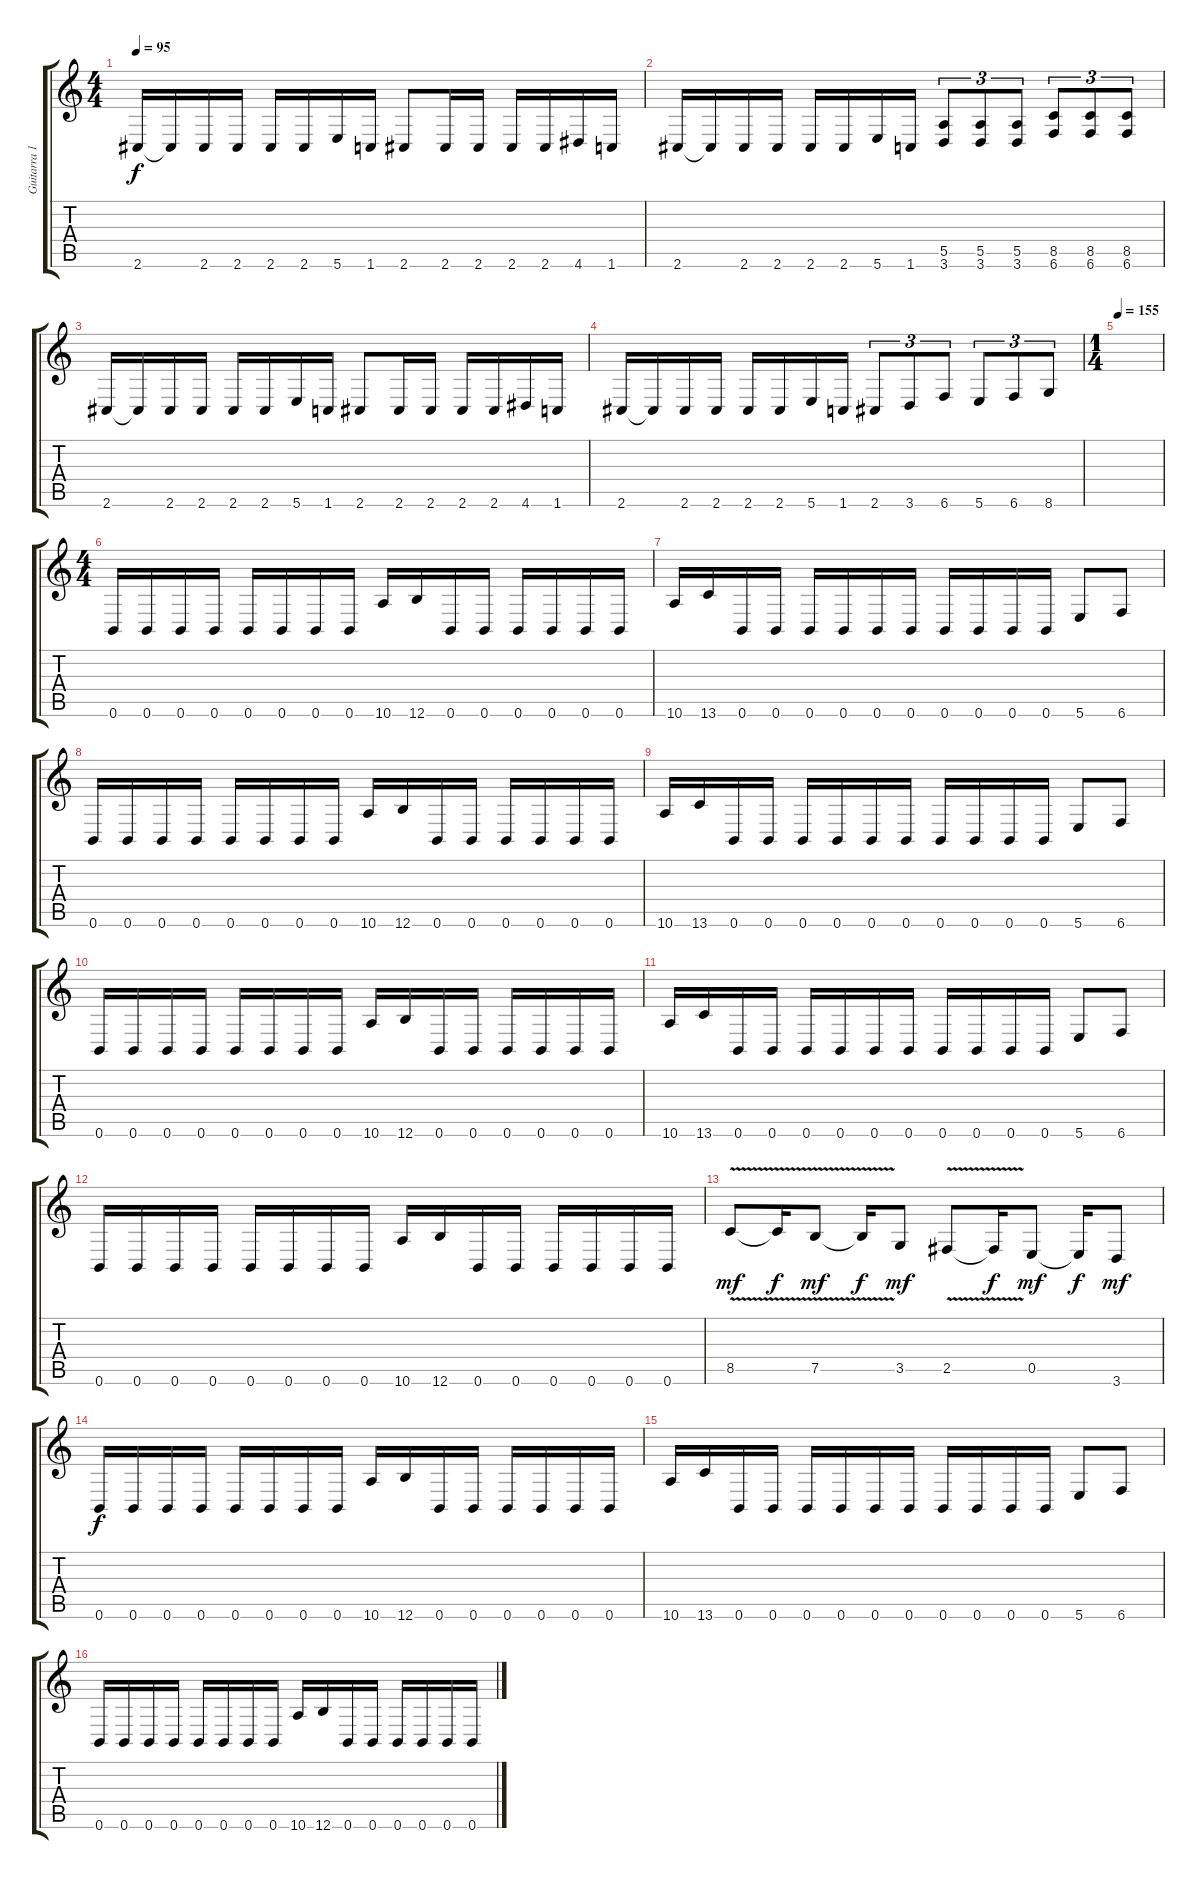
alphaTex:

\track ("Guitarra 1" "Guitarra 1") {instrument distortionguitar}
\staff {score tabs}
\tuning (B3 Gb3 D3 A2 E2 B1) {hide}
\ts (4 4)
\tempo 95
\clef g2
\ks c
2.6.16{dy f} 2.6{t}.16 2.6.16 2.6.16 2.6.16 2.6.16 5.6.16 1.6.16 2.6.8 2.6.16 2.6.16 2.6.16 2.6.16 4.6.16 1.6.16 |
2.6.16 2.6{t}.16 2.6.16 2.6.16 2.6.16 2.6.16 5.6.16 1.6.16 (5.5 3.6).8{tu (3 2)} (5.5 3.6).8{tu (3 2)} (5.5 3.6).8{tu (3 2)} (8.5 6.6).8{tu (3 2)} (8.5 6.6).8{tu (3 2)} (8.5 6.6).8{tu (3 2)} |
2.6.16 2.6{t}.16 2.6.16 2.6.16 2.6.16 2.6.16 5.6.16 1.6.16 2.6.8 2.6.16 2.6.16 2.6.16 2.6.16 4.6.16 1.6.16 |
2.6.16 2.6{t}.16 2.6.16 2.6.16 2.6.16 2.6.16 5.6.16 1.6.16 2.6.8{tu (3 2)} 3.6.8{tu (3 2)} 6.6.8{tu (3 2)} 5.6.8{tu (3 2)} 6.6.8{tu (3 2)} 8.6.8{tu (3 2)} |
\ts (1 4)
\tempo 155
|
\ts (4 4)
0.6.16 0.6.16 0.6.16 0.6.16 0.6.16 0.6.16 0.6.16 0.6.16 10.6.16 12.6.16 0.6.16 0.6.16 0.6.16 0.6.16 0.6.16 0.6.16 |
10.6.16 13.6.16 0.6.16 0.6.16 0.6.16 0.6.16 0.6.16 0.6.16 0.6.16 0.6.16 0.6.16 0.6.16 5.6.8 6.6.8 |
0.6.16 0.6.16 0.6.16 0.6.16 0.6.16 0.6.16 0.6.16 0.6.16 10.6.16 12.6.16 0.6.16 0.6.16 0.6.16 0.6.16 0.6.16 0.6.16 |
10.6.16 13.6.16 0.6.16 0.6.16 0.6.16 0.6.16 0.6.16 0.6.16 0.6.16 0.6.16 0.6.16 0.6.16 5.6.8 6.6.8 |
0.6.16 0.6.16 0.6.16 0.6.16 0.6.16 0.6.16 0.6.16 0.6.16 10.6.16 12.6.16 0.6.16 0.6.16 0.6.16 0.6.16 0.6.16 0.6.16 |
10.6.16 13.6.16 0.6.16 0.6.16 0.6.16 0.6.16 0.6.16 0.6.16 0.6.16 0.6.16 0.6.16 0.6.16 5.6.8 6.6.8 |
0.6.16 0.6.16 0.6.16 0.6.16 0.6.16 0.6.16 0.6.16 0.6.16 10.6.16 12.6.16 0.6.16 0.6.16 0.6.16 0.6.16 0.6.16 0.6.16 |
8.5{v}.8{dy mf} 8.5{t}.16{dy f} 7.5{v}.8{dy mf} 7.5{t}.16{dy f} 3.5.8{dy mf} 2.5{v}.8 2.5{t}.16{dy f} 0.5.8{dy mf} 0.5{t}.16{dy f} 3.6.8{dy mf} |
0.6.16{dy f} 0.6.16 0.6.16 0.6.16 0.6.16 0.6.16 0.6.16 0.6.16 10.6.16 12.6.16 0.6.16 0.6.16 0.6.16 0.6.16 0.6.16 0.6.16 |
10.6.16 13.6.16 0.6.16 0.6.16 0.6.16 0.6.16 0.6.16 0.6.16 0.6.16 0.6.16 0.6.16 0.6.16 5.6.8 6.6.8 |
0.6.16 0.6.16 0.6.16 0.6.16 0.6.16 0.6.16 0.6.16 0.6.16 10.6.16 12.6.16 0.6.16 0.6.16 0.6.16 0.6.16 0.6.16 0.6.16
